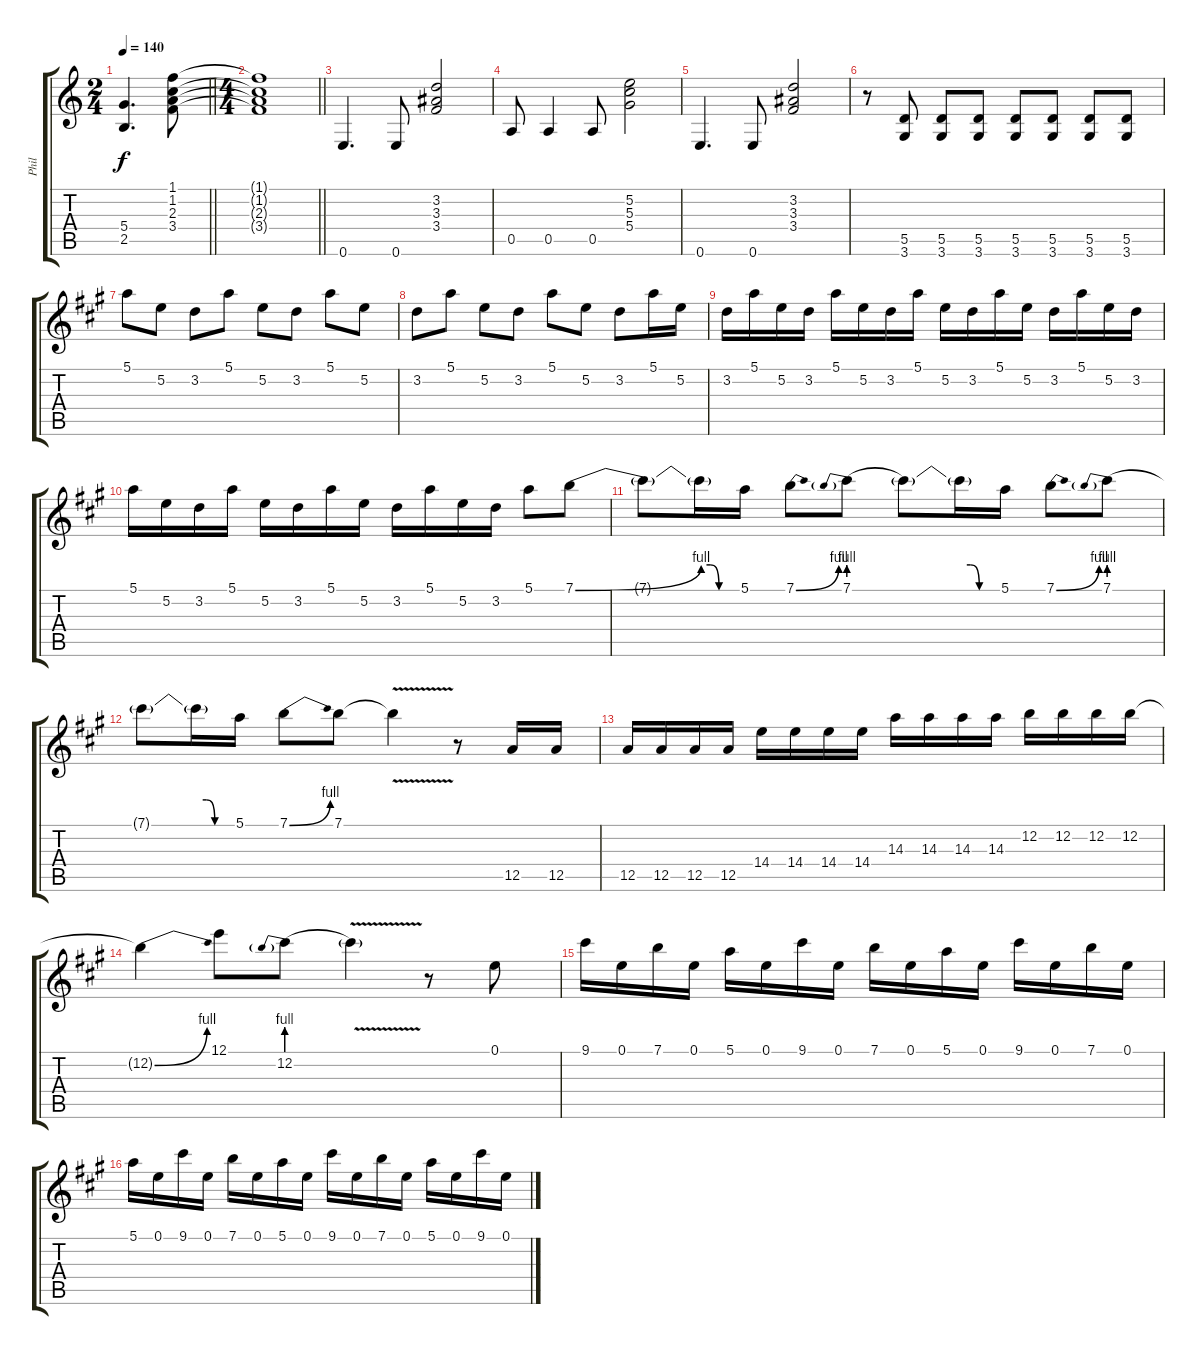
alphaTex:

\track ("Phil" "Phil") {instrument distortionguitar}
\staff {score tabs}
\tuning (E4 B3 G3 D3 A2 E2) {hide}
\ts (2 4)
\tempo 140
\clef g2
\barLineRight lightlight
\ks c
(5.4{t} 2.5{t}).4{d dy f} (1.1 1.2 2.3 3.4).8 |
\ts (4 4)
\barLineRight lightlight
(1.1{t} 1.2{t} 2.3{t} 3.4{t}).1 |
0.6.4{d} 0.6.8 (3.2 3.3 3.4).2 |
0.5.8 0.5.4 0.5.8 (5.2 5.3 5.4).2 |
0.6.4{d} 0.6.8 (3.2 3.3 3.4).2 |
r.8 (5.5 3.6).8 (5.5 3.6).8 (5.5 3.6).8 (5.5 3.6).8 (5.5 3.6).8 (5.5 3.6).8 (5.5 3.6).8 |
\ks a
5.1.8 5.2.8 3.2.8 5.1.8 5.2.8 3.2.8 5.1.8 5.2.8 |
3.2.8 5.1.8 5.2.8 3.2.8 5.1.8 5.2.8 3.2.8 5.1.16 5.2.16 |
3.2.16 5.1.16 5.2.16 3.2.16 5.1.16 5.2.16 3.2.16 5.1.16 5.2.16 3.2.16 5.1.16 5.2.16 3.2.16 5.1.16 5.2.16 3.2.16 |
5.1.16 5.2.16 3.2.16 5.1.16 5.2.16 3.2.16 5.1.16 5.2.16 3.2.16 5.1.16 5.2.16 3.2.16 5.1.8 7.1{be (bend 0 0 60 4)}.8 |
7.1{t}.8 7.1{be (custom 0 4 15 4 30 0 60 0) t}.16 5.1.16 7.1{be (bend 0 0 60 4)}.8 7.1{be (prebend 0 4 60 4)}.8 7.1{t}.8 7.1{be (custom 0 4 15 4 30 0 60 0) t}.16 5.1.16 7.1{be (bend 0 0 60 4)}.8 7.1{be (prebend 0 4 60 4)}.8 |
7.1{t}.8 7.1{be (custom 0 4 15 4 30 0 60 0) t}.16 5.1.16 7.1{be (bend 0 0 60 4)}.8 7.1.8 7.1{v t}.4 r.8 12.5.16 12.5.16 |
12.5.16 12.5.16 12.5.16 12.5.16 14.4.16 14.4.16 14.4.16 14.4.16 14.3.16 14.3.16 14.3.16 14.3.16 12.2.16 12.2.16 12.2.16 12.2.16 |
12.2{be (bend 0 0 60 4) t}.4 12.1.8 12.2{be (prebend 0 4 60 4)}.8 12.2{v t}.4 r.8 0.1.8 |
9.1.16 0.1.16 7.1.16 0.1.16 5.1.16 0.1.16 9.1.16 0.1.16 7.1.16 0.1.16 5.1.16 0.1.16 9.1.16 0.1.16 7.1.16 0.1.16 |
5.1.16 0.1.16 9.1.16 0.1.16 7.1.16 0.1.16 5.1.16 0.1.16 9.1.16 0.1.16 7.1.16 0.1.16 5.1.16 0.1.16 9.1.16 0.1.16
